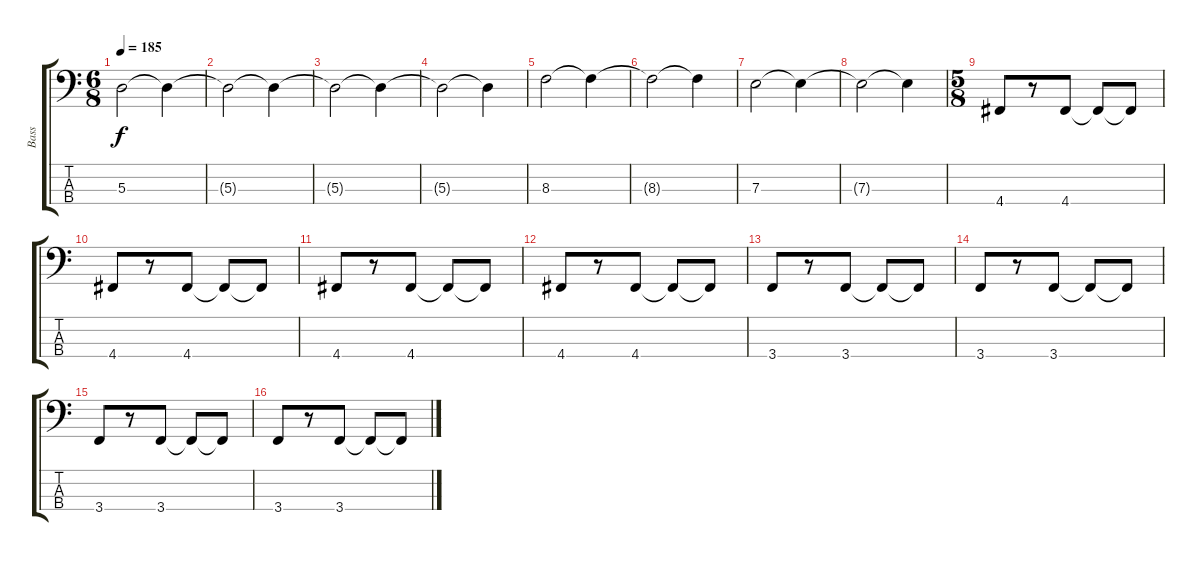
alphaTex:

\track ("Bass" "Bass") {instrument electricbassfinger}
\staff {score tabs}
\tuning (G2 D2 A1 D1) {hide}
\ts (6 8)
\tempo 185
\clef f4
\ks c
5.3.2{dy f} 5.3{t}.4 |
5.3{t}.2 5.3{t}.4 |
5.3{t}.2 5.3{t}.4 |
5.3{t}.2 5.3{t}.4 |
8.3.2 8.3{t}.4 |
8.3{t}.2 8.3{t}.4 |
7.3.2 7.3{t}.4 |
7.3{t}.2 7.3{t}.4 |
\ts (5 8)
4.4.8 r.8 4.4.8 4.4{t}.8 4.4{t}.8 |
4.4.8 r.8 4.4.8 4.4{t}.8 4.4{t}.8 |
4.4.8 r.8 4.4.8 4.4{t}.8 4.4{t}.8 |
4.4.8 r.8 4.4.8 4.4{t}.8 4.4{t}.8 |
3.4.8 r.8 3.4.8 3.4{t}.8 3.4{t}.8 |
3.4.8 r.8 3.4.8 3.4{t}.8 3.4{t}.8 |
3.4.8 r.8 3.4.8 3.4{t}.8 3.4{t}.8 |
3.4.8 r.8 3.4.8 3.4{t}.8 3.4{t}.8
